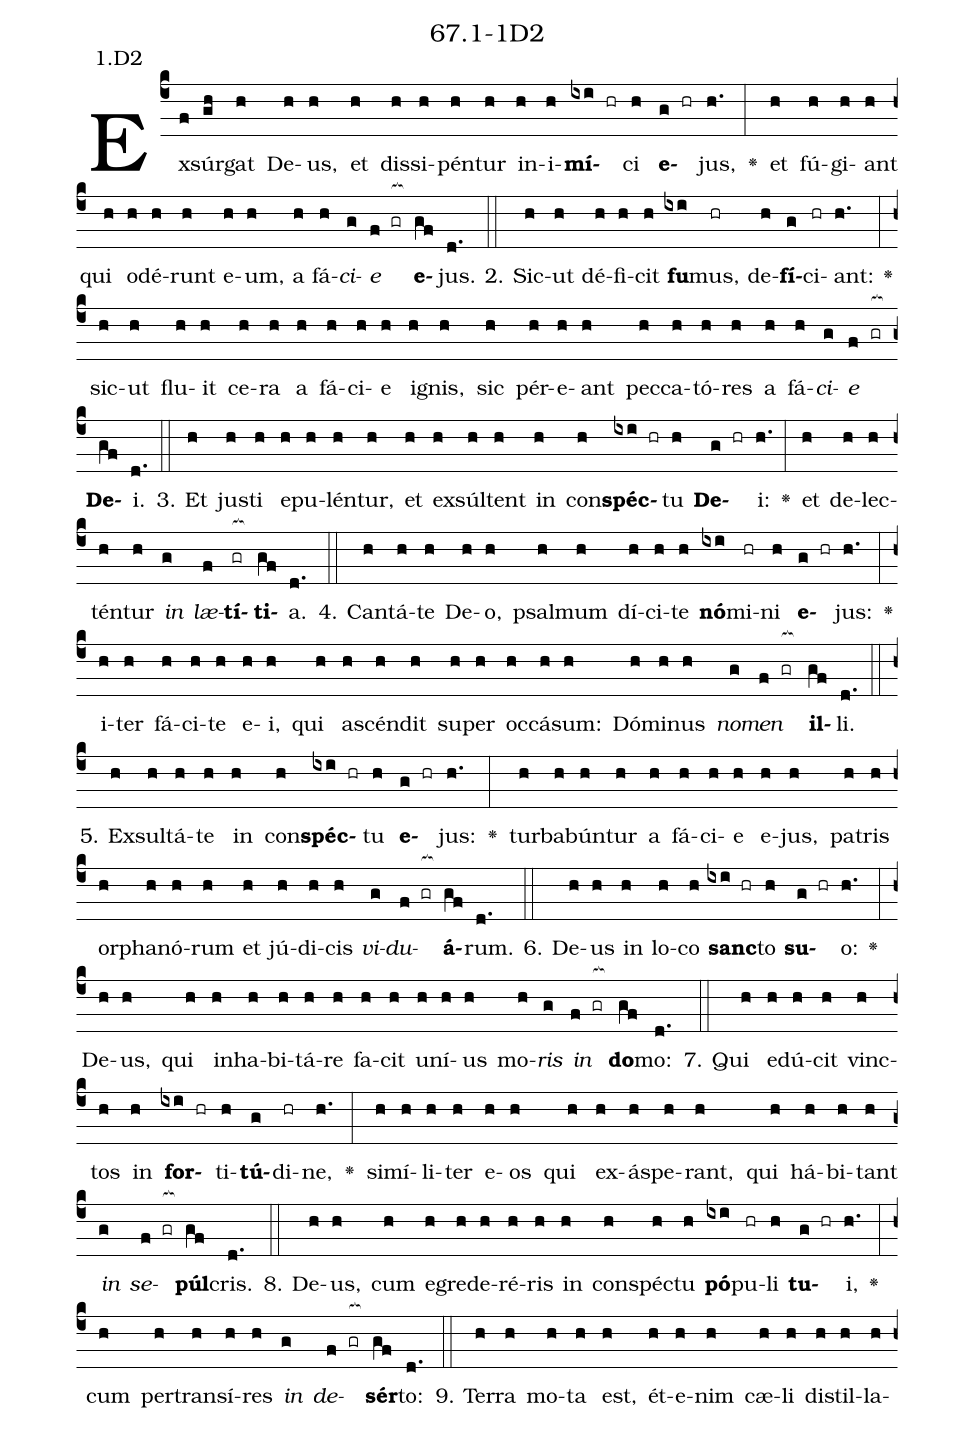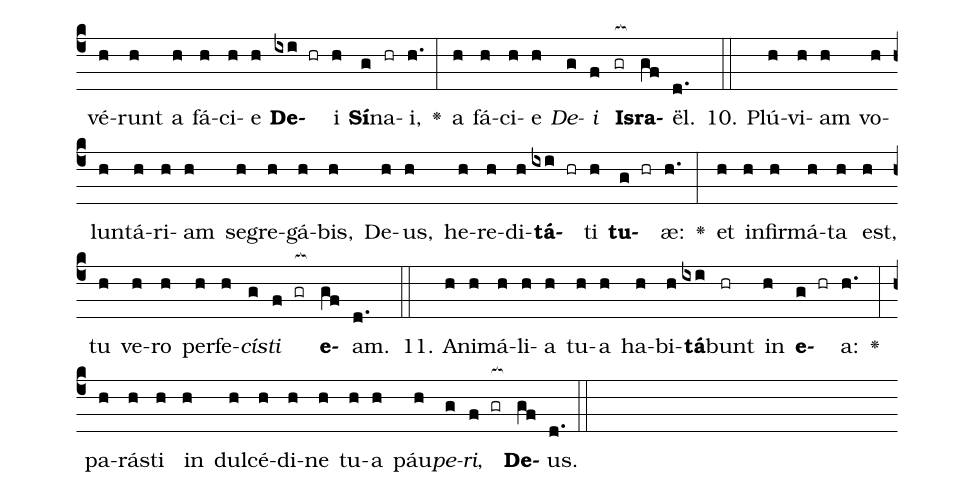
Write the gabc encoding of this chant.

name: 67.1-1D2;
annotation: 1.D2;
%%
(c4)Ex(f)súr(gh)gat(h) De(h)us,(h) et(h) dis(h)si(h)pén(h)tur(h) in(h)i(h)<b>mí</b>(ixi hr)ci(h) <b>e</b>(g hr)jus,(h.) <v>\greheightstar</v>(:) et(h) fú(h)gi(h)ant(h) qui(h) o(h)dé(h)runt(h) e(h)um,(h) a(h) fá(h)<i>ci</i>(g)<i>e</i>(f gr[ocb:1{]) <b>e</b>(gf[ocb:0}])jus.(d.) (::)
2. Sic(h)ut(h) dé(h)fi(h)cit(h) <b>fu</b>(ixi)mus,(hr) de(h)<b>fí</b>(g)ci(hr)ant:(h.) <v>\greheightstar</v>(:) sic(h)ut(h) flu(h)it(h) ce(h)ra(h) a(h) fá(h)ci(h)e(h) i(h)gnis,(h) sic(h) pér(h)e(h)ant(h) pec(h)ca(h)tó(h)res(h) a(h) fá(h)<i>ci</i>(g)<i>e</i>(f gr[ocb:1{]) <b>De</b>(gf[ocb:0}])i.(d.) (::)
3. Et(h) jus(h)ti(h) e(h)pu(h)lén(h)tur,(h) et(h) ex(h)súl(h)tent(h) in(h) con(h)<b>spéc</b>(ixi hr)tu(h) <b>De</b>(g hr)i:(h.) <v>\greheightstar</v>(:) et(h) de(h)lec(h)tén(h)tur(h) <i>in</i>(g) <i>læ</i>(f)<b>tí</b>(gr[ocb:1{])<b>ti</b>(gf[ocb:0}])a.(d.) (::)
4. Can(h)tá(h)te(h) De(h)o,(h) psal(h)mum(h) dí(h)ci(h)te(h) <b>nó</b>(ixi)mi(hr)ni(h) <b>e</b>(g hr)jus:(h.) <v>\greheightstar</v>(:) i(h)ter(h) fá(h)ci(h)te(h) e(h)i,(h) qui(h) a(h)scén(h)dit(h) su(h)per(h) oc(h)cá(h)sum:(h) Dó(h)mi(h)nus(h) <i>no</i>(g)<i>men</i>(f gr[ocb:1{]) <b>il</b>(gf[ocb:0}])li.(d.) (::)
5. Ex(h)sul(h)tá(h)te(h) in(h) con(h)<b>spéc</b>(ixi hr)tu(h) <b>e</b>(g hr)jus:(h.) <v>\greheightstar</v>(:) tur(h)ba(h)bún(h)tur(h) a(h) fá(h)ci(h)e(h) e(h)jus,(h) pa(h)tris(h) or(h)pha(h)nó(h)rum(h) et(h) jú(h)di(h)cis(h) <i>vi</i>(g)<i>du</i>(f gr[ocb:1{])<b>á</b>(gf[ocb:0}])rum.(d.) (::)
6. De(h)us(h) in(h) lo(h)co(h) <b>sanc</b>(ixi hr)to(h) <b>su</b>(g hr)o:(h.) <v>\greheightstar</v>(:) De(h)us,(h) qui(h) in(h)ha(h)bi(h)tá(h)re(h) fa(h)cit(h) u(h)ní(h)us(h) mo(h)<i>ris</i>(g) <i>in</i>(f gr[ocb:1{]) <b>do</b>(gf[ocb:0}])mo:(d.) (::)
7. Qui(h) e(h)dú(h)cit(h) vinc(h)tos(h) in(h) <b>for</b>(ixi hr)ti(h)<b>tú</b>(g)di(hr)ne,(h.) <v>\greheightstar</v>(:) si(h)mí(h)li(h)ter(h) e(h)os(h) qui(h) ex(h)ás(h)pe(h)rant,(h) qui(h) há(h)bi(h)tant(h) <i>in</i>(g) <i>se</i>(f gr[ocb:1{])<b>púl</b>(gf[ocb:0}])cris.(d.) (::)
8. De(h)us,(h) cum(h) e(h)gre(h)de(h)ré(h)ris(h) in(h) con(h)spéc(h)tu(h) <b>pó</b>(ixi)pu(hr)li(h) <b>tu</b>(g hr)i,(h.) <v>\greheightstar</v>(:) cum(h) per(h)trans(h)í(h)res(h) <i>in</i>(g) <i>de</i>(f gr[ocb:1{])<b>sér</b>(gf[ocb:0}])to:(d.) (::)
9. Ter(h)ra(h) mo(h)ta(h) est,(h) ét(h)e(h)nim(h) cæ(h)li(h) di(h)stil(h)la(h)vé(h)runt(h) a(h) fá(h)ci(h)e(h) <b>De</b>(ixi hr)i(h) <b>Sí</b>(g)na(hr)i,(h.) <v>\greheightstar</v>(:) a(h) fá(h)ci(h)e(h) <i>De</i>(g)<i>i</i>(f) <b>Is</b>(gr[ocb:1{])<b>ra</b>(gf[ocb:0}])ël.(d.) (::)
10. Plú(h)vi(h)am(h) vo(h)lun(h)tá(h)ri(h)am(h) se(h)gre(h)gá(h)bis,(h) De(h)us,(h) he(h)re(h)di(h)<b>tá</b>(ixi hr)ti(h) <b>tu</b>(g hr)æ:(h.) <v>\greheightstar</v>(:) et(h) in(h)fir(h)má(h)ta(h) est,(h) tu(h) ve(h)ro(h) per(h)fe(h)<i>cís</i>(g)<i>ti</i>(f gr[ocb:1{]) <b>e</b>(gf[ocb:0}])am.(d.) (::)
11. A(h)ni(h)má(h)li(h)a(h) tu(h)a(h) ha(h)bi(h)<b>tá</b>(ixi)bunt(hr) in(h) <b>e</b>(g hr)a:(h.) <v>\greheightstar</v>(:) pa(h)rás(h)ti(h) in(h) dul(h)cé(h)di(h)ne(h) tu(h)a(h) páu(h)<i>pe</i>(g)<i>ri</i>,(f gr[ocb:1{]) <b>De</b>(gf[ocb:0}])us.(d.) (::)
